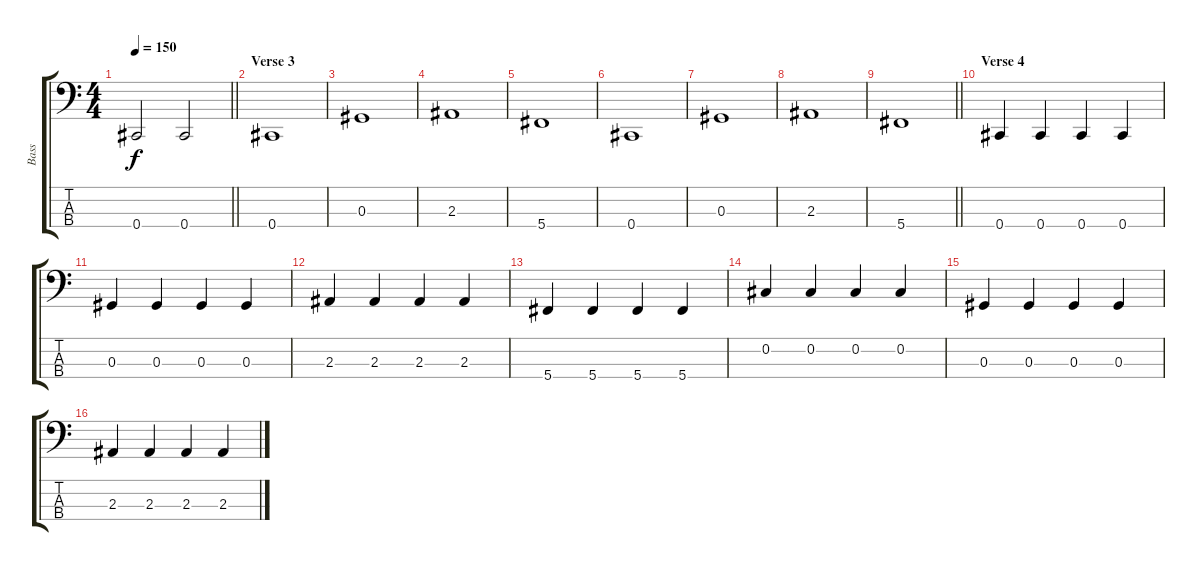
\track ("Bass" "Bass") {instrument electricbassfinger}
\staff {score tabs}
\tuning (Gb2 Db2 Ab1 Db1) {hide}
\ts (4 4)
\tempo 150
\clef f4
\barLineRight lightlight
\ks c
0.4.2{dy f} 0.4.2 |
\section ("" "Verse 3")
0.4.1 |
0.3.1 |
2.3.1 |
5.4.1 |
0.4.1 |
0.3.1 |
2.3.1 |
\barLineRight lightlight
5.4.1 |
\section ("" "Verse 4")
0.4.4 0.4.4 0.4.4 0.4.4 |
0.3.4 0.3.4 0.3.4 0.3.4 |
2.3.4 2.3.4 2.3.4 2.3.4 |
5.4.4 5.4.4 5.4.4 5.4.4 |
0.2.4 0.2.4 0.2.4 0.2.4 |
0.3.4 0.3.4 0.3.4 0.3.4 |
2.3.4 2.3.4 2.3.4 2.3.4
